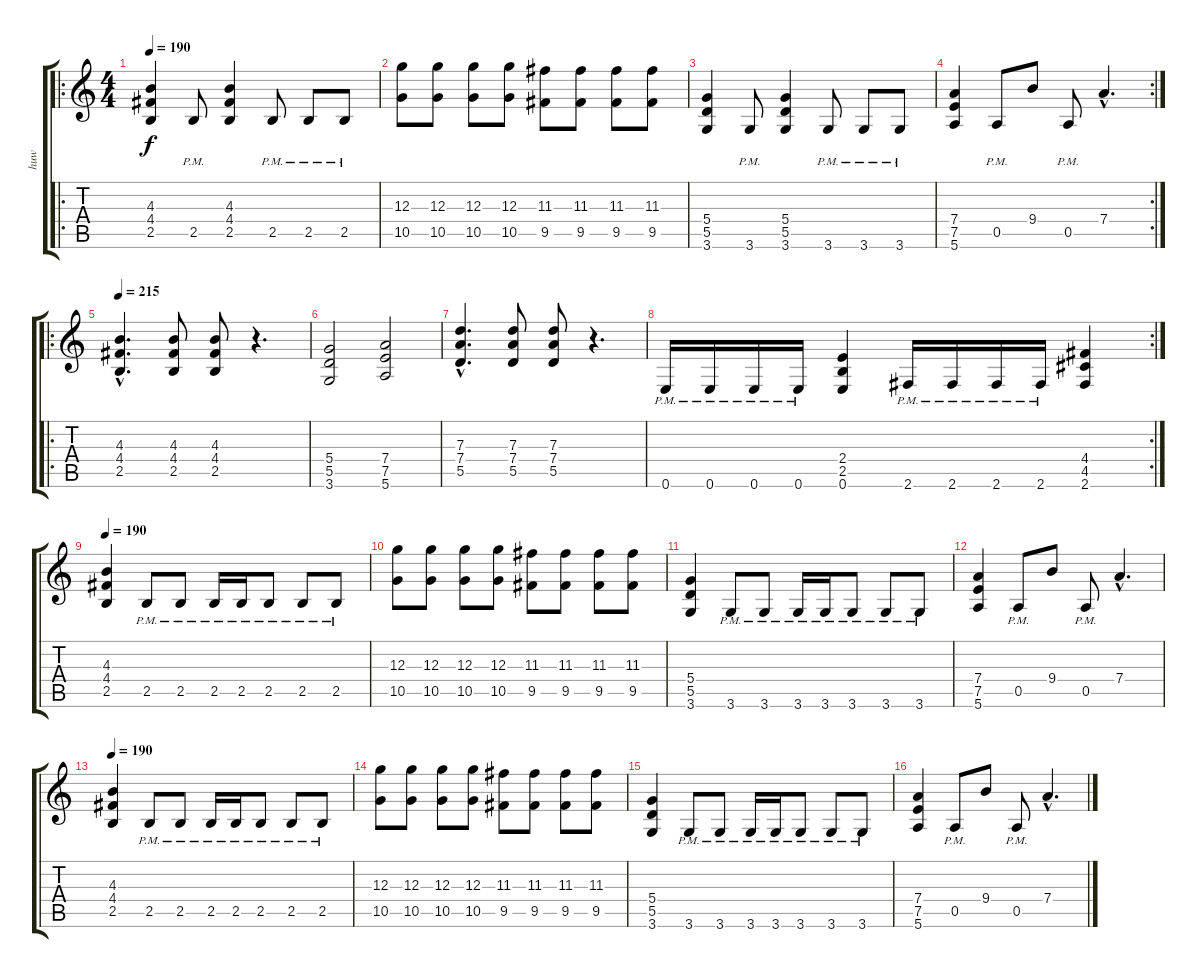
\track ("huw" "huw") {instrument distortionguitar}
\staff {score tabs}
\tuning (E4 B3 G3 D3 A2 E2) {hide}
\ro
\ts (4 4)
\tempo 190
\clef g2
\ks c
(4.3 4.4 2.5).4{dy f} 2.5{pm}.8 (4.3 4.4 2.5).4 2.5{pm}.8 2.5{pm}.8 2.5{pm}.8 |
(12.3 10.5).8 (12.3 10.5).8 (12.3 10.5).8 (12.3 10.5).8 (11.3 9.5).8 (11.3 9.5).8 (11.3 9.5).8 (11.3 9.5).8 |
(5.4 5.5 3.6).4 3.6{pm}.8 (5.4 5.5 3.6).4 3.6{pm}.8 3.6{pm}.8 3.6{pm}.8 |
\rc 2
(7.4 7.5 5.6).4 0.5{pm}.8 9.4.8 0.5{pm}.8 7.4{hac}.4{d} |
\ro
\tempo 215
(4.3{hac} 4.4{hac} 2.5{hac}).4{d} (4.3 4.4 2.5).8 (4.3 4.4 2.5).8 r.4{d} |
(5.4 5.5 3.6).2 (7.4 7.5 5.6).2 |
(7.3{hac} 7.4{hac} 5.5{hac}).4{d} (7.3 7.4 5.5).8 (7.3 7.4 5.5).8 r.4{d} |
\rc 2
0.6{pm}.16 0.6{pm}.16 0.6{pm}.16 0.6{pm}.16 (2.4 2.5 0.6).4 2.6{pm}.16 2.6{pm}.16 2.6{pm}.16 2.6{pm}.16 (4.4 4.5 2.6).4 |
\tempo 190
(4.3 4.4 2.5).4{balance 16} 2.5{pm}.8 2.5{pm}.8 2.5{pm}.16 2.5{pm}.16 2.5{pm}.8 2.5{pm}.8 2.5{pm}.8 |
(12.3 10.5).8 (12.3 10.5).8 (12.3 10.5).8 (12.3 10.5).8 (11.3 9.5).8 (11.3 9.5).8 (11.3 9.5).8 (11.3 9.5).8 |
(5.4 5.5 3.6).4 3.6{pm}.8 3.6{pm}.8 3.6{pm}.16 3.6{pm}.16 3.6{pm}.8 3.6{pm}.8 3.6{pm}.8 |
(7.4 7.5 5.6).4 0.5{pm}.8 9.4.8 0.5{pm}.8 7.4{hac}.4{d} |
\tempo 190
(4.3 4.4 2.5).4{balance 16} 2.5{pm}.8 2.5{pm}.8 2.5{pm}.16 2.5{pm}.16 2.5{pm}.8 2.5{pm}.8 2.5{pm}.8 |
(12.3 10.5).8 (12.3 10.5).8 (12.3 10.5).8 (12.3 10.5).8 (11.3 9.5).8 (11.3 9.5).8 (11.3 9.5).8 (11.3 9.5).8 |
(5.4 5.5 3.6).4 3.6{pm}.8 3.6{pm}.8 3.6{pm}.16 3.6{pm}.16 3.6{pm}.8 3.6{pm}.8 3.6{pm}.8 |
(7.4 7.5 5.6).4 0.5{pm}.8 9.4.8 0.5{pm}.8 7.4{hac}.4{d}
